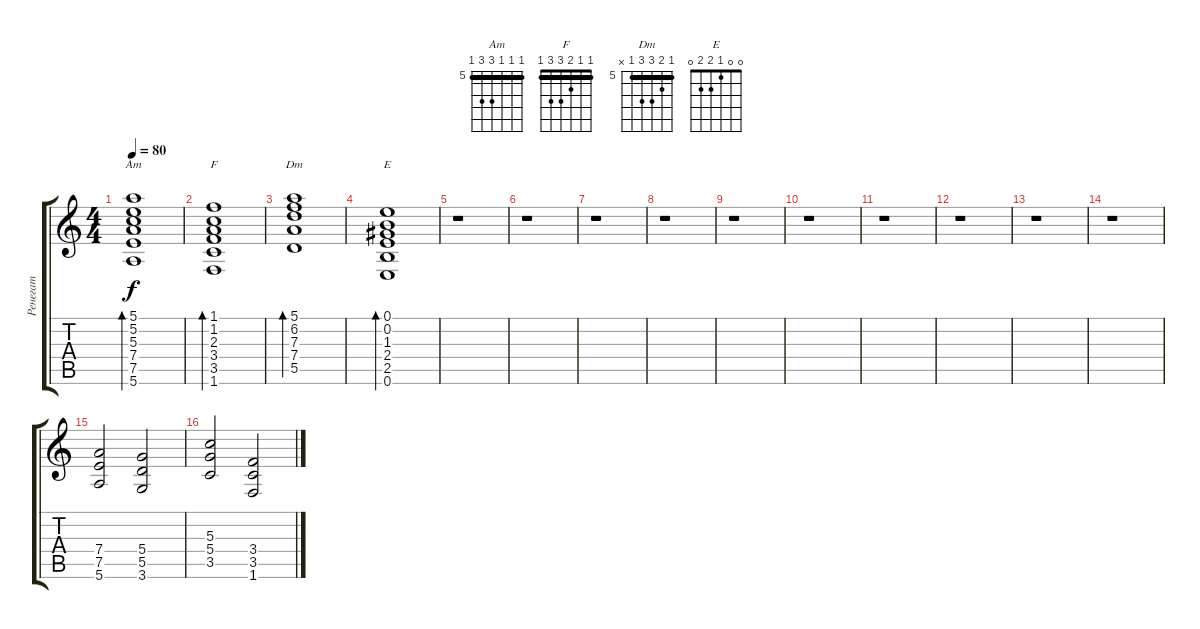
\track ("Ренегат" "Ренегат") {instrument electricguitarclean}
\staff {score tabs}
\tuning (E4 B3 G3 D3 A2 E2) {hide}
\chord ("Am" 5 5 5 7 7 5) {firstfret 5 barre 5}
\chord ("F" 1 1 2 3 3 1) {barre 1}
\chord ("Dm" 5 6 7 7 5 x) {firstfret 5 barre 5}
\chord ("E" 0 0 1 2 2 0)
\ts (4 4)
\tempo 80
\clef g2
\ks c
(5.1 5.2 5.3 7.4 7.5 5.6).1{bd 60 ch "Am" dy f instrument electricguitarclean} |
(1.1 1.2 2.3 3.4 3.5 1.6).1{bd 60 ch "F"} |
(5.1 6.2 7.3 7.4 5.5).1{bd 60 ch "Dm"} |
(0.1 0.2 1.3 2.4 2.5 0.6).1{bd 60 ch "E"} |
r.1 |
r.1 |
r.1 |
r.1 |
r.1 |
r.1 |
r.1 |
r.1 |
r.1 |
r.1 |
(7.4 7.5 5.6).2{instrument distortionguitar} (5.4 5.5 3.6).2 |
(5.3 5.4 3.5).2 (3.4 3.5 1.6).2
